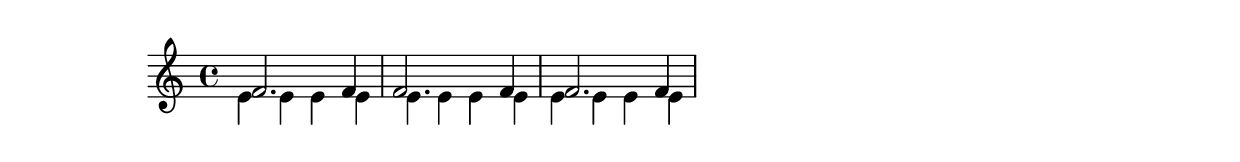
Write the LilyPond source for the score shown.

%% DO NOT EDIT this file manually; it is automatically
%% generated from LSR http://lsr.dsi.unimi.it
%% Make any changes in LSR itself, or in Documentation/snippets/new/ ,
%% and then run scripts/auxiliar/makelsr.py
%%
%% This file is in the public domain.
\version "2.14.0"

\header {
  lsrtags = "rhythms, simultaneous-notes, tweaks-and-overrides"

%% Translation of GIT committish: 8b93de6ce951b7b14bc7818f31019524295b990f
  texidoces = "
Cuando se puede una nota en la voz superior para evitar la colisión
con una nota de otra voz, el comportamiento predeterminado es
desplazar la nota superior a la derecha.  Se puede cambiar usando la
propiedad @code{prefer-dotted-right} de @code{NoteCollision}.

"
  doctitlees = "Desplazar las notas con puntillo en polifonía"



  texidoc = "
When a dotted note in the upper voice is moved to avoid a collision
with a note in another voice, the default is to move the upper note to
the right.  This behaviour can be over-ridden by using the
@code{prefer-dotted-right} property of @code{NoteCollision}.

"
  doctitle = "Moving dotted notes in polyphony"
} % begin verbatim

\new Staff \relative c' <<
  { f2. f4
    \override Staff.NoteCollision #'prefer-dotted-right = ##f
    f2. f4
    \override Staff.NoteCollision #'prefer-dotted-right = ##t
    f2. f4
  }
  \\
  { e4 e e e e e e e e e e e}
>>

